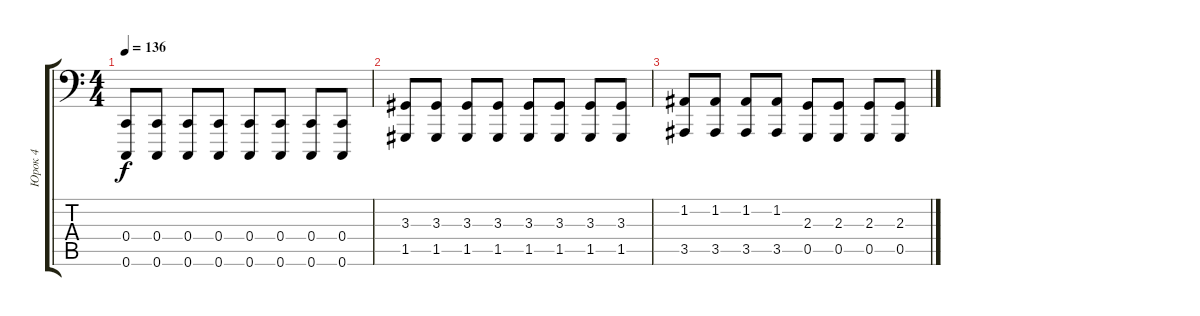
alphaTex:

\track ("Юрок 4" "Юрок 4") {instrument shakuhachi}
\staff {score tabs}
\tuning (D3 A2 F2 C2 G1 C1) {hide}
\ts (4 4)
\tempo 136
\clef f4
\ks c
(0.4 0.6).8{dy f} (0.4 0.6).8 (0.4 0.6).8 (0.4 0.6).8 (0.4 0.6).8 (0.4 0.6).8 (0.4 0.6).8 (0.4 0.6).8 |
(3.3 1.5).8 (3.3 1.5).8 (3.3 1.5).8 (3.3 1.5).8 (3.3 1.5).8 (3.3 1.5).8 (3.3 1.5).8 (3.3 1.5).8 |
(1.2 3.5).8 (1.2 3.5).8 (1.2 3.5).8 (1.2 3.5).8 (2.3 0.5).8 (2.3 0.5).8 (2.3 0.5).8 (2.3 0.5).8
